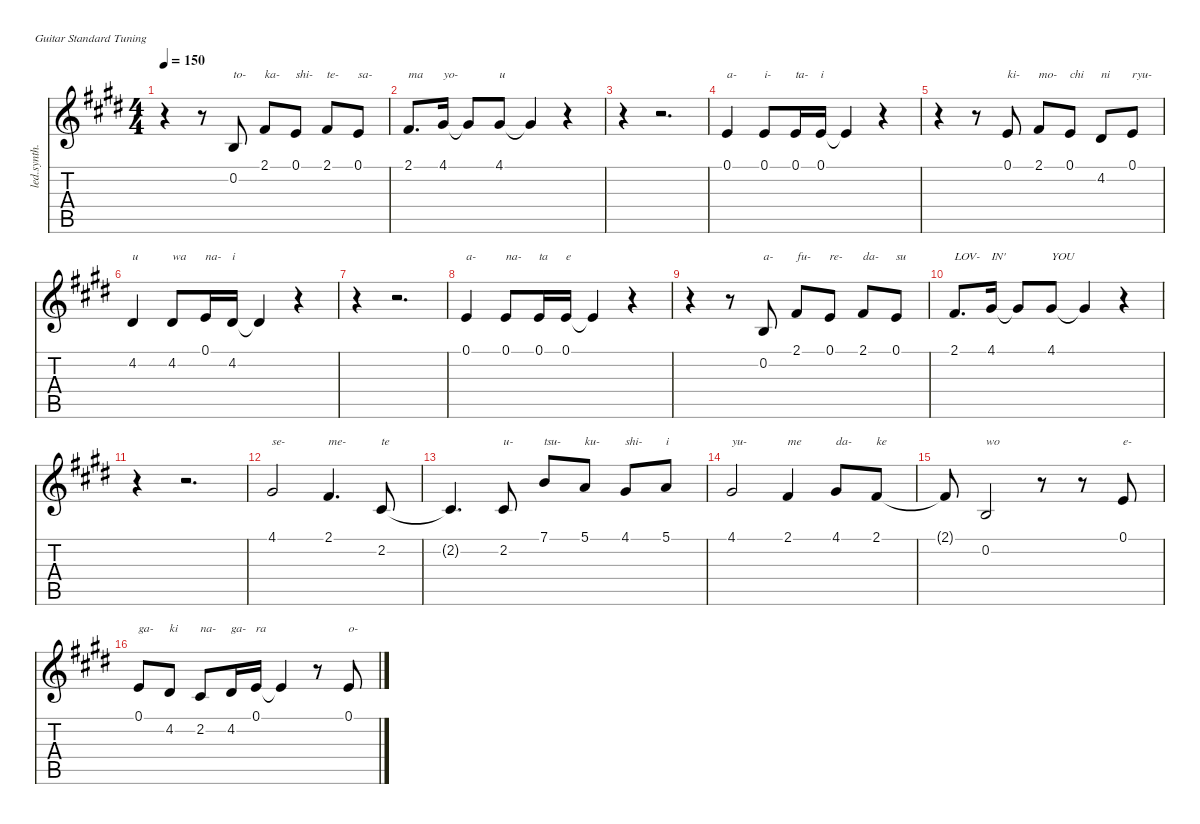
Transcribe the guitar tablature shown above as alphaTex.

\defaultSystemsLayout 4
\hideDynamics
\bracketExtendMode nobrackets
\track (" (Voice)" "led.synth.") {instrument lead2sawtooth}
\staff {score tabs}
\tuning (E4 B3 G3 D3 A2 E2)
\ts (4 4)
\tempo 150
\clef g2
\ks c#minor
r.4{dy f} r.8 0.2{acc forcenatural}.8{txt "to-"} 2.1{acc #}.8{txt "ka-"} 0.1{acc forcenatural}.8{txt "shi-"} 2.1{acc #}.8{txt "te-"} 0.1{acc forcenatural}.8{txt "sa-"} |
2.1{acc #}.8{d txt "ma"} 4.1{acc #}.16{txt "yo-"} 4.1{t acc #}.8 4.1{acc #}.8{txt "u"} 4.1{t acc #}.4 r.4 |
r.4 r.2{d} |
0.1{acc forcenatural}.4{txt "a-"} 0.1{acc forcenatural}.8{txt "i-"} 0.1{acc forcenatural}.16{txt "ta-"} 0.1{acc forcenatural}.16{txt "i"} 0.1{t acc forcenatural}.4 r.4 |
r.4 r.8 0.1{acc forcenatural}.8{txt "ki-"} 2.1{acc #}.8{txt "mo-"} 0.1{acc forcenatural}.8{txt "chi"} 4.2{acc #}.8{txt "ni"} 0.1{acc forcenatural}.8{txt "ryu-"} |
4.2{acc #}.4{txt "u"} 4.2{acc #}.8{txt "wa"} 0.1{acc forcenatural}.16{txt "na-"} 4.2{acc #}.16{txt "i"} 4.2{t acc #}.4 r.4 |
r.4 r.2{d} |
0.1{acc forcenatural}.4{txt "a-"} 0.1{acc forcenatural}.8{txt "na-"} 0.1{acc forcenatural}.16{txt "ta"} 0.1{acc forcenatural}.16{txt "e"} 0.1{t acc forcenatural}.4 r.4 |
r.4 r.8 0.2{acc forcenatural}.8{txt "a-"} 2.1{acc #}.8{txt "fu-"} 0.1{acc forcenatural}.8{txt "re-"} 2.1{acc #}.8{txt "da-"} 0.1{acc forcenatural}.8{txt "su"} |
2.1{acc #}.8{d txt "LOV-"} 4.1{acc #}.16{txt "IN'"} 4.1{t acc #}.8 4.1{acc #}.8{txt "YOU"} 4.1{t acc #}.4 r.4 |
r.4 r.2{d} |
4.1{acc #}.2{txt "se-"} 2.1{acc #}.4{d txt "me-"} 2.2{acc #}.8{txt "te"} |
2.2{t acc #}.4{d} 2.2{acc #}.8{txt "u-"} 7.1{acc forcenatural}.8{txt "tsu-"} 5.1{acc forcenatural}.8{txt "ku-"} 4.1{acc #}.8{txt "shi-"} 5.1{acc forcenatural}.8{txt "i"} |
4.1{acc #}.2{txt "yu-"} 2.1{acc #}.4{txt "me"} 4.1{acc #}.8{txt "da-"} 2.1{acc #}.8{txt "ke"} |
2.1{t acc #}.8 0.2{acc forcenatural}.2{txt "wo"} r.8 r.8 0.1{acc forcenatural}.8{txt "e-"} |
0.1{acc forcenatural}.8{txt "ga-"} 4.2{acc #}.8{txt "ki"} 2.2{acc #}.8{txt "na-"} 4.2{acc #}.16{txt "ga-"} 0.1{acc forcenatural}.16{txt "ra"} 0.1{t acc forcenatural}.4 r.8 0.1{acc forcenatural}.8{txt "o-"}
